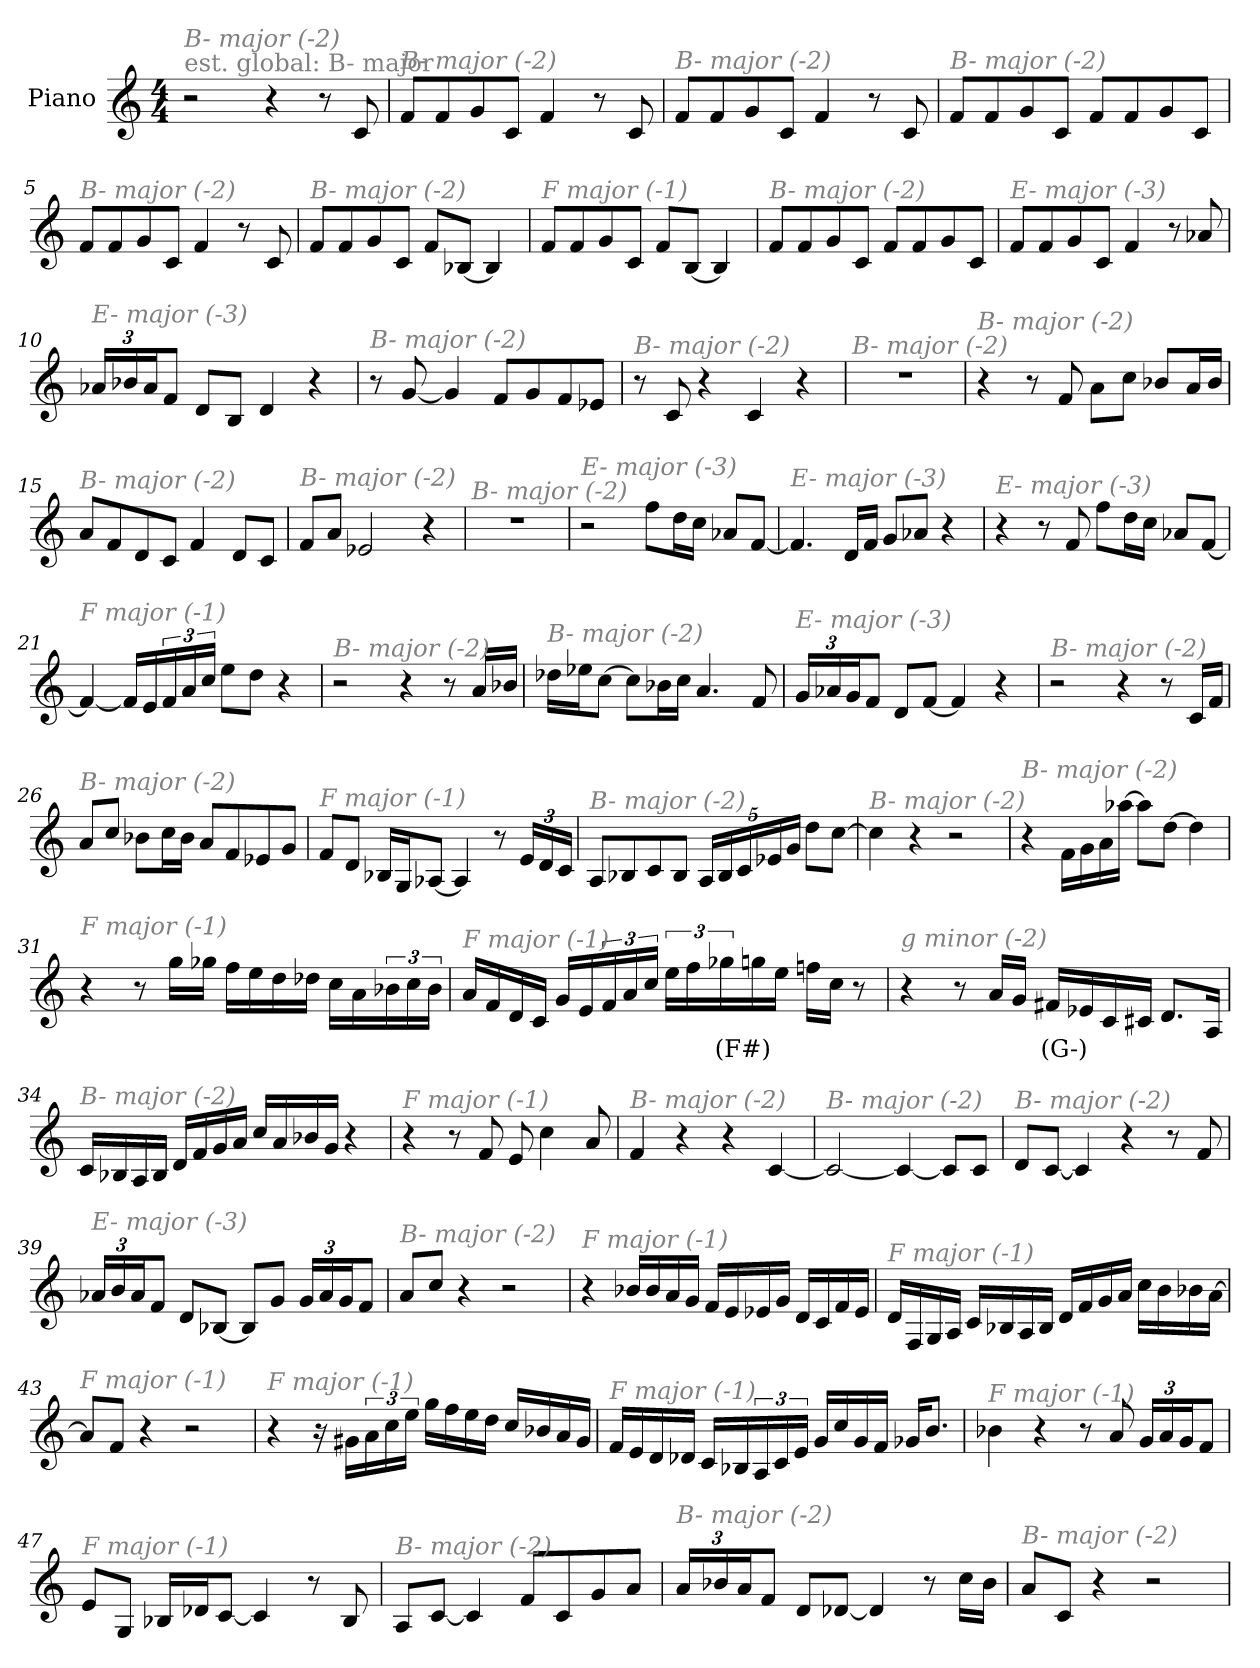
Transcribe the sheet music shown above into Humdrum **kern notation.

**kern	**text
*part1	*part1
*staff1	*staff1
*I"Piano	*
*I'Pno	*
*clefG2	*
*k[]	*
*M4/4	*
*MM220	*
=1	=1
!LO:TX:a:color=#808080:t=est. global&colon; B- major	!
!LO:TX:i:color=#808080:t=B- major (-2)	!
2r	.
4r	.
8r	.
8c/	.
=2	=2
!LO:TX:i:color=#808080:t=B- major (-2)	!
8f/L	.
8f/	.
8g/	.
8c/J	.
4f/	.
8r	.
8c/	.
=3	=3
!LO:TX:i:color=#808080:t=B- major (-2)	!
8f/L	.
8f/	.
8g/	.
8c/J	.
4f/	.
8r	.
8c/	.
=4	=4
!LO:TX:i:color=#808080:t=B- major (-2)	!
8f/L	.
8f/	.
8g/	.
8c/J	.
8f/L	.
8f/	.
8g/	.
8c/J	.
!!LO:LB:g=z
=5	=5
!LO:TX:i:color=#808080:t=B- major (-2)	!
8f/L	.
8f/	.
8g/	.
8c/J	.
4f/	.
8r	.
8c/	.
=6	=6
!LO:TX:i:color=#808080:t=B- major (-2)	!
8f/L	.
8f/	.
8g/	.
8c/J	.
8f/L	.
[8B-X/J	.
4B-/]	.
=7	=7
!LO:TX:i:color=#808080:t=F major (-1)	!
8f/L	.
8f/	.
8g/	.
8c/J	.
8f/L	.
[8B/J	.
4B/]	.
=8	=8
!LO:TX:i:color=#808080:t=B- major (-2)	!
8f/L	.
8f/	.
8g/	.
8c/J	.
8f/L	.
8f/	.
8g/	.
8c/J	.
=9	=9
!LO:TX:i:color=#808080:t=E- major (-3)	!
8f/L	.
8f/	.
8g/	.
8c/J	.
4f/	.
8r	.
8a-X/	.
!!LO:LB:g=z
=10	=10
*Xbrackettup	*
!LO:TX:i:color=#808080:t=E- major (-3)	!
24a-X/LL	.
24b-X/	.
24a-/J	.
8f/J	.
8d/L	.
8B/J	.
4d/	.
4r	.
=11	=11
!LO:TX:i:color=#808080:t=B- major (-2)	!
8r	.
[8g/	.
4g/]	.
8f/L	.
8g/	.
8f/	.
8e-X/J	.
=12	=12
!LO:TX:i:color=#808080:t=B- major (-2)	!
8r	.
8c/	.
4r	.
4c/	.
4r	.
=13	=13
!LO:TX:i:color=#808080:t=B- major (-2)	!
1r	.
=14	=14
!LO:TX:i:color=#808080:t=B- major (-2)	!
4r	.
8r	.
8f/	.
8a\L	.
8cc\J	.
8b-X/L	.
16a/L	.
16b-/JJ	.
!!LO:LB:g=z
=15	=15
!LO:TX:i:color=#808080:t=B- major (-2)	!
8a/L	.
8f/	.
8d/	.
8c/J	.
4f/	.
8d/L	.
8c/J	.
=16	=16
!LO:TX:i:color=#808080:t=B- major (-2)	!
8f/L	.
8a/J	.
2e-X/	.
4r	.
=17	=17
!LO:TX:i:color=#808080:t=B- major (-2)	!
1r	.
=18	=18
!LO:TX:i:color=#808080:t=E- major (-3)	!
2r	.
8ff\L	.
16dd\L	.
16cc\JJ	.
8a-X/L	.
[8f/J	.
=19	=19
!LO:TX:i:color=#808080:t=E- major (-3)	!
4.f/]	.
16d/LL	.
16f/JJ	.
8g/L	.
8a-X/J	.
4r	.
!!LO:LB:g=z
=20	=20
!LO:TX:i:color=#808080:t=E- major (-3)	!
4r	.
8r	.
8f/	.
8ff\L	.
16dd\L	.
16cc\JJ	.
8a-X/L	.
[8f/J	.
=21	=21
!LO:TX:i:color=#808080:t=F major (-1)	!
4f/_	.
16f/LL]	.
16e/	.
*brackettup	*
24f/	.
24a/	.
24cc/JJ	.
8ee\L	.
8dd\J	.
4r	.
=22	=22
!LO:TX:i:color=#808080:t=B- major (-2)	!
2r	.
4r	.
8r	.
16a/LL	.
16b-X/JJ	.
=23	=23
!LO:TX:i:color=#808080:t=B- major (-2)	!
16dd-X\LL	.
16ee-X\J	.
[8cc\J	.
8cc\L]	.
16b-X\L	.
16cc\JJ	.
4.a/	.
8f/	.
!!LO:LB:g=z
=24	=24
*Xbrackettup	*
!LO:TX:i:color=#808080:t=E- major (-3)	!
24g/LL	.
24a-X/	.
24g/J	.
8f/J	.
8d/L	.
[8f/J	.
4f/]	.
4r	.
=25	=25
!LO:TX:i:color=#808080:t=B- major (-2)	!
2r	.
4r	.
8r	.
16c/LL	.
16f/JJ	.
=26	=26
!LO:TX:i:color=#808080:t=B- major (-2)	!
8a/L	.
8cc/J	.
8b-X\L	.
16cc\L	.
16b-\JJ	.
8a/L	.
8f/	.
8e-X/	.
8g/J	.
=27	=27
!LO:TX:i:color=#808080:t=F major (-1)	!
8f/L	.
8d/J	.
16B-X/LL	.
16G/J	.
[8A-X/J	.
4A-/]	.
8r	.
24e/LL	.
24d/	.
24c/JJ	.
!!LO:LB:g=z
=28	=28
!LO:TX:i:color=#808080:t=B- major (-2)	!
8A/L	.
8B-X/	.
8c/	.
8B-/J	.
20A/LL	.
20B-/	.
20c/	.
20e-X/	.
20g/JJ	.
8dd\L	.
[8cc\J	.
=29	=29
!LO:TX:i:color=#808080:t=B- major (-2)	!
4cc\]	.
4r	.
2r	.
=30	=30
!LO:TX:i:color=#808080:t=B- major (-2)	!
4r	.
16f\LL	.
16g\	.
16a\	.
[16aa-X\JJ	.
8aa-\L]	.
[8dd\J	.
4dd\]	.
=31	=31
!LO:TX:i:color=#808080:t=F major (-1)	!
4r	.
8r	.
16gg\LL	.
16gg-X\JJ	.
16ff\LL	.
16ee\	.
16dd\	.
16dd-X\JJ	.
16cc\LL	.
16a\	.
*brackettup	*
24b-X\	.
24cc\	.
24b-\JJ	.
!!LO:LB:g=z
=32	=32
!LO:TX:i:color=#808080:t=F major (-1)	!
16a/LL	.
16f/	.
16d/	.
16c/JJ	.
16g/LL	.
16e/	.
24f/	.
24a/	.
24cc/JJ	.
24ee\LL	.
24ff\	.
24gg-Xi\	(F#)
16gg\	.
16ee\JJ	.
16ffn\LL	.
16cc\JJ	.
8r	.
=33	=33
!LO:TX:i:color=#808080:t=g minor (-2)	!
4r	.
8r	.
16a/LL	.
16g/JJ	.
16f#Xi/LL	(G-)
16e-X/	.
16c/	.
16c#X/JJ	.
8.d/L	.
16A/Jk	.
=34	=34
!LO:TX:i:color=#808080:t=B- major (-2)	!
16c/LL	.
16B-X/	.
16A/	.
16B-/JJ	.
16d/LL	.
16f/	.
16g/	.
16a/JJ	.
16cc/LL	.
16a/	.
16b-X/	.
16g/JJ	.
4r	.
!!LO:LB:g=z
=35	=35
!LO:TX:i:color=#808080:t=F major (-1)	!
4r	.
8r	.
8f/	.
8e/	.
4cc\	.
8a/	.
=36	=36
!LO:TX:i:color=#808080:t=B- major (-2)	!
4f/	.
4r	.
4r	.
[4c/	.
=37	=37
!LO:TX:i:color=#808080:t=B- major (-2)	!
2c/_	.
4c/_	.
8c/L]	.
8c/J	.
=38	=38
!LO:TX:i:color=#808080:t=B- major (-2)	!
8d/L	.
[8c/J	.
4c/]	.
4r	.
8r	.
8f/	.
=39	=39
*Xbrackettup	*
!LO:TX:i:color=#808080:t=E- major (-3)	!
24a-X/LL	.
24b/	.
24a-/J	.
8f/J	.
8d/L	.
[8B-X/J	.
8B-/L]	.
8g/J	.
24g/LL	.
24a-/	.
24g/J	.
8f/J	.
!!LO:LB:g=z
=40	=40
!LO:TX:i:color=#808080:t=B- major (-2)	!
8a/L	.
8cc/J	.
4r	.
2r	.
=41	=41
!LO:TX:i:color=#808080:t=F major (-1)	!
4r	.
16b-X/LL	.
16b-/	.
16a/	.
16g/JJ	.
16f/LL	.
16e/	.
16e-X/	.
16g/JJ	.
16d/LL	.
16c/	.
16f/	.
16e-/JJ	.
=42	=42
!LO:TX:i:color=#808080:t=F major (-1)	!
16d/LL	.
16F/	.
16G/	.
16A/JJ	.
16c/LL	.
16B-X/	.
16A/	.
16B-/JJ	.
16d/LL	.
16f/	.
16g/	.
16a/JJ	.
16cc\LL	.
16b\	.
16b-X\	.
[16a\JJ	.
=43	=43
!LO:TX:i:color=#808080:t=F major (-1)	!
8a/L]	.
8f/J	.
4r	.
2r	.
!!LO:PB:g=z
=44	=44
!LO:TX:i:color=#808080:t=F major (-1)	!
4r	.
16r	.
16g#X\LL	.
*brackettup	*
24a\	.
24cc\	.
24ee\JJ	.
16gg\LL	.
16ff\	.
16ee\	.
16dd\JJ	.
16cc/LL	.
16b-X/	.
16a/	.
16g#/JJ	.
=45	=45
!LO:TX:i:color=#808080:t=F major (-1)	!
16f/LL	.
16e/	.
16d/	.
16d-X/JJ	.
16c/LL	.
16B-X/	.
24A/	.
24c/	.
24e/JJ	.
16g/LL	.
16cc/	.
16g/	.
16f/JJ	.
16g-X/KL	.
8.b/J	.
=46	=46
!LO:TX:i:color=#808080:t=F major (-1)	!
4b-X\	.
4r	.
8r	.
8a/	.
*Xbrackettup	*
24g/LL	.
24a/	.
24g/J	.
8f/J	.
!!LO:LB:g=z
=47	=47
!LO:TX:i:color=#808080:t=F major (-1)	!
8e/L	.
8G/J	.
16B-X/LL	.
16d-X/J	.
[8c/J	.
4c/]	.
8r	.
8B-/	.
=48	=48
!LO:TX:i:color=#808080:t=B- major (-2)	!
8A/L	.
[8c/J	.
4c/]	.
8f/L	.
8c/	.
8g/	.
8a/J	.
=49	=49
!LO:TX:i:color=#808080:t=B- major (-2)	!
24a/LL	.
24b-X/	.
24a/J	.
8f/J	.
8d/L	.
[8d-X/J	.
4d-/]	.
8r	.
16cc\LL	.
16b-\JJ	.
=50	=50
!LO:TX:i:color=#808080:t=B- major (-2)	!
8a/L	.
8c/J	.
4r	.
2r	.
=	=
*-	*-
